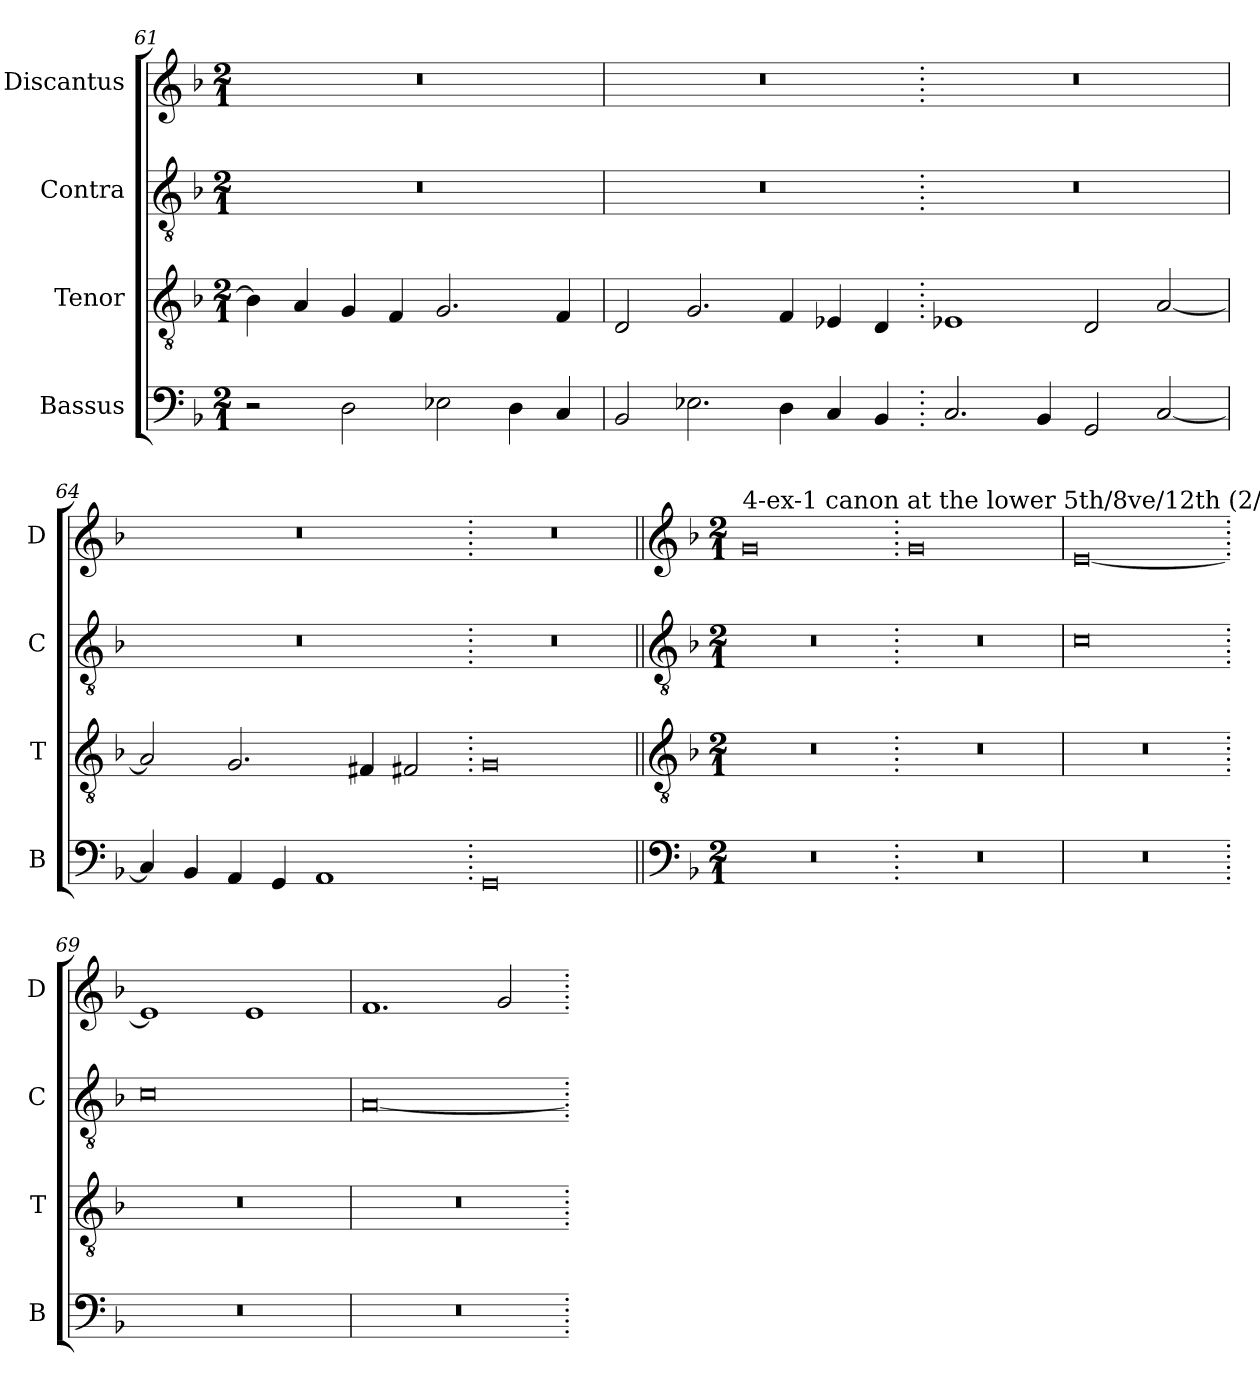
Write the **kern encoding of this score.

**kern	**kern	**kern	**kern
*part4	*part3	*part2	*part1
*staff4	*staff3	*staff2	*staff1
*I"Bassus	*I"Tenor	*I"Contra	*I"Discantus
*I'B	*I'T	*I'C	*I'D
*clefF4	*clefGv2	*clefGv2	*clefG2
*k[b-]	*k[b-]	*k[b-]	*k[b-]
*M2/1	*M2/1	*M2/1	*M2/1
=61	=61	=61	=61
2r	4B-\]	0r	0r
.	4A/	.	.
2D\	4G/	.	.
.	4F/	.	.
2E-X\	2.G/	.	.
4D\	.	.	.
4C/	4F/	.	.
=62	=62	=62	=62
2BB-/	2D/	0r	0r
2.E-X\	2.G/	.	.
4D\	4F/	.	.
4C/	4E-X/	.	.
4BB-/	4D/	.	.
=63.	=63.	=63.	=63.
2.C/	1E-X	0r	0r
4BB-/	.	.	.
2GG/	2D/	.	.
[2C/	[2A/	.	.
=64	=64	=64	=64
4C/]	2A/]	0r	0r
4BB-/	.	.	.
4AA/	2.G/	.	.
4GG/	.	.	.
1AA	.	.	.
.	4F#X/	.	.
.	2F#X/	.	.
=65.	=65.	=65.	=65.
0GG	0G	0r	0r
!!LO:LB:g=z
=66||	=66||	=66||	=66||
*clefF4	*clefGv2	*clefGv2	*clefG2
*k[b-]	*k[b-]	*k[b-]	*k[b-]
*M2/1	*M2/1	*M2/1	*M2/1
!	!	!	!LO:TX:a:t=4-ex-1 canon at the lower 5th/8ve/12th (2/6/8 breves)
0r	0r	0r	0g
=67.	=67.	=67.	=67.
0r	0r	0r	0g
=68	=68	=68	=68
0r	0r	0c	[0e
=69.	=69.	=69.	=69.
0r	0r	0c	1e]
.	.	.	1e
=70	=70	=70	=70
0r	0r	[0A	1.f
.	.	.	2g/
=.	=.	=.	=.
*-	*-	*-	*-
